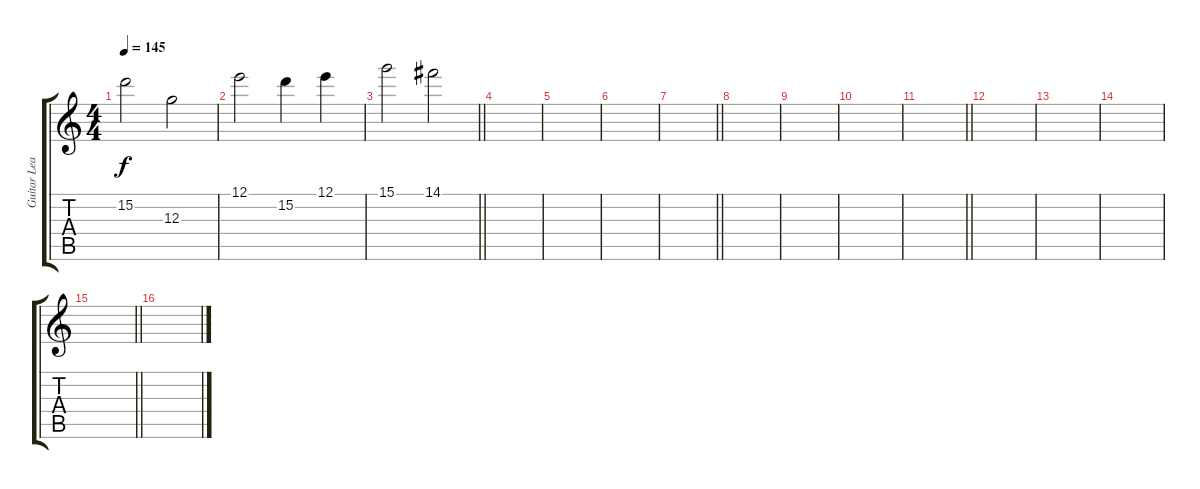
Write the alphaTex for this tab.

\track ("Guitar Lead II" "Guitar Lea") {instrument distortionguitar}
\staff {score tabs}
\tuning (E4 B3 G3 D3 A2 E2) {hide}
\ts (4 4)
\tempo 145
\clef g2
\ks c
15.2.2{dy f} 12.3.2 |
12.1.2 15.2.4 12.1.4 |
\barLineRight lightlight
15.1.2 14.1.2 |
\section ("" "")
|
|
|
\barLineRight lightlight
|
\section ("" "")
|
|
|
\barLineRight lightlight
|
\section ("" "")
|
|
|
\barLineRight lightlight
|
\section ("" "")
